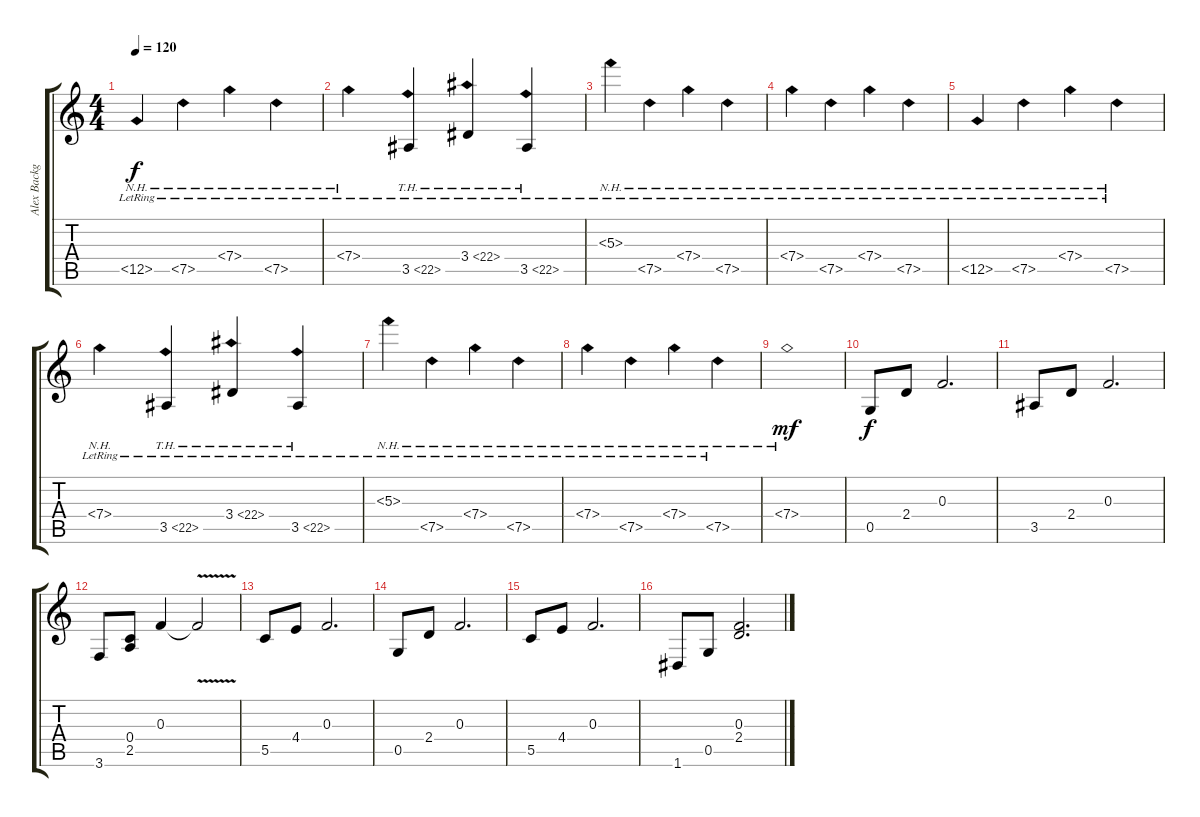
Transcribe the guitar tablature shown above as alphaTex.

\track ("Alex Background Harmonics" "Alex Backg") {instrument electricguitarmuted}
\staff {score tabs}
\tuning (D4 A3 F3 C3 G2 D2) {hide}
\ts (4 4)
\tempo 120
\clef g2
\ks c
12.5{nh lr}.4{dy f} 7.5{nh lr}.4 7.4{nh lr}.4 7.5{nh lr}.4 |
7.4{nh lr}.4 3.5{th 19 lr}.4 3.4{th 19 lr}.4 3.5{th 19 lr}.4 |
5.3{nh lr}.4 7.5{nh lr}.4 7.4{nh lr}.4 7.5{nh lr}.4 |
7.4{nh lr}.4 7.5{nh lr}.4 7.4{nh lr}.4 7.5{nh lr}.4 |
12.5{nh lr}.4 7.5{nh lr}.4 7.4{nh lr}.4 7.5{nh lr}.4 |
7.4{nh lr}.4 3.5{th 19 lr}.4 3.4{th 19 lr}.4 3.5{th 19 lr}.4 |
5.3{nh lr}.4 7.5{nh lr}.4 7.4{nh lr}.4 7.5{nh lr}.4 |
7.4{nh lr}.4 7.5{nh lr}.4 7.4{nh lr}.4 7.5{nh lr}.4 |
7.4{nh}.1{dy mf} |
0.5.8{dy f} 2.4.8 0.3.2{d} |
3.5.8 2.4.8 0.3.2{d} |
3.6.8 (0.4 2.5).8 0.3.4 0.3{v t}.2 |
5.5.8 4.4.8 0.3.2{d} |
0.5.8 2.4.8 0.3.2{d} |
5.5.8 4.4.8 0.3.2{d} |
1.6.8 0.5.8 (0.3 2.4).2{d}
